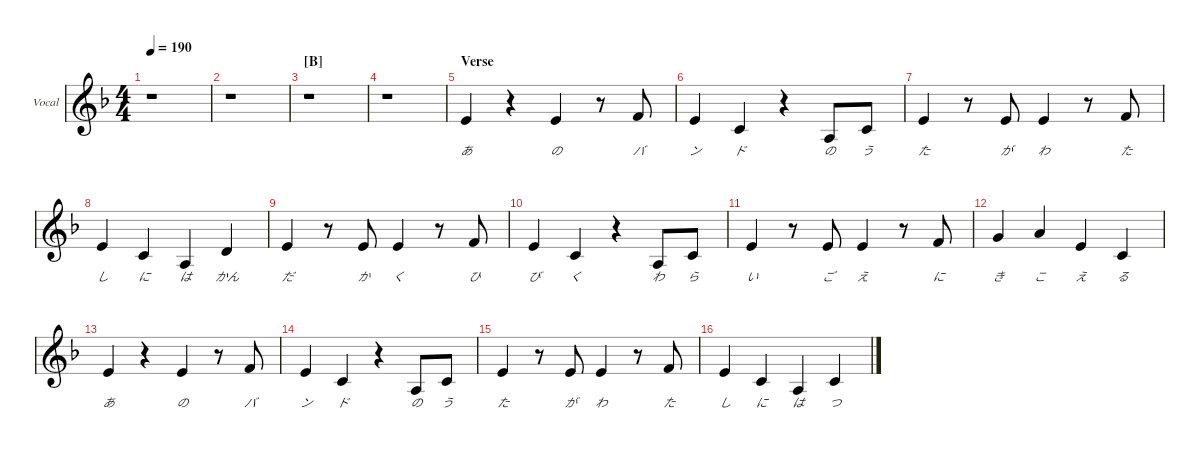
\defaultSystemsLayout 4
\hideDynamics
\bracketExtendMode nobrackets
\firstSystemTrackNameOrientation horizontal
\track ("Vocal" "Vocal") {defaultSystemsLayout 4 instrument lead7fifths}
\staff {score}
\tuning (E4 B3 G3 D3 A2 E2)
\ts (4 4)
\tempo 190
\clef g2
\ks dminor
r.1{dy f} |
r.1 |
\section ("B" "")
r.1 |
r.1 |
\section ("" "Verse")
0.1{acc forcenatural}.4{lyrics (0 "あ") lyrics (1 "") lyrics (2 "") lyrics (3 "") lyrics (4 "")} r.4 0.1{acc forcenatural}.4{lyrics (0 "の") lyrics (1 "") lyrics (2 "") lyrics (3 "") lyrics (4 "")} r.8 1.1{acc forcenatural}.8{lyrics (0 "バ") lyrics (1 "") lyrics (2 "") lyrics (3 "") lyrics (4 "")} |
0.1{acc forcenatural}.4{lyrics (0 "ン") lyrics (1 "") lyrics (2 "") lyrics (3 "") lyrics (4 "")} 1.2{acc forcenatural}.4{lyrics (0 "ド") lyrics (1 "") lyrics (2 "") lyrics (3 "") lyrics (4 "")} r.4 2.3{acc forcenatural}.8{lyrics (0 "の") lyrics (1 "") lyrics (2 "") lyrics (3 "") lyrics (4 "")} 1.2{acc forcenatural}.8{lyrics (0 "う") lyrics (1 "") lyrics (2 "") lyrics (3 "") lyrics (4 "")} |
0.1{acc forcenatural}.4{lyrics (0 "た") lyrics (1 "") lyrics (2 "") lyrics (3 "") lyrics (4 "")} r.8 0.1{acc forcenatural}.8{lyrics (0 "が") lyrics (1 "") lyrics (2 "") lyrics (3 "") lyrics (4 "")} 0.1{acc forcenatural}.4{lyrics (0 "わ") lyrics (1 "") lyrics (2 "") lyrics (3 "") lyrics (4 "")} r.8 1.1{acc forcenatural}.8{lyrics (0 "た") lyrics (1 "") lyrics (2 "") lyrics (3 "") lyrics (4 "")} |
0.1{acc forcenatural}.4{lyrics (0 "し") lyrics (1 "") lyrics (2 "") lyrics (3 "") lyrics (4 "")} 1.2{acc forcenatural}.4{lyrics (0 "に") lyrics (1 "") lyrics (2 "") lyrics (3 "") lyrics (4 "")} 2.3{acc forcenatural}.4{lyrics (0 "は") lyrics (1 "") lyrics (2 "") lyrics (3 "") lyrics (4 "")} 3.2{acc forcenatural}.4{lyrics (0 "かん") lyrics (1 "") lyrics (2 "") lyrics (3 "") lyrics (4 "")} |
0.1{acc forcenatural}.4{lyrics (0 "だ") lyrics (1 "") lyrics (2 "") lyrics (3 "") lyrics (4 "")} r.8 0.1{acc forcenatural}.8{lyrics (0 "か") lyrics (1 "") lyrics (2 "") lyrics (3 "") lyrics (4 "")} 0.1{acc forcenatural}.4{lyrics (0 "く") lyrics (1 "") lyrics (2 "") lyrics (3 "") lyrics (4 "")} r.8 1.1{acc forcenatural}.8{lyrics (0 "ひ") lyrics (1 "") lyrics (2 "") lyrics (3 "") lyrics (4 "")} |
0.1{acc forcenatural}.4{lyrics (0 "び") lyrics (1 "") lyrics (2 "") lyrics (3 "") lyrics (4 "")} 1.2{acc forcenatural}.4{lyrics (0 "く") lyrics (1 "") lyrics (2 "") lyrics (3 "") lyrics (4 "")} r.4 2.3{acc forcenatural}.8{lyrics (0 "わ") lyrics (1 "") lyrics (2 "") lyrics (3 "") lyrics (4 "")} 1.2{acc forcenatural}.8{lyrics (0 "ら") lyrics (1 "") lyrics (2 "") lyrics (3 "") lyrics (4 "")} |
0.1{acc forcenatural}.4{lyrics (0 "い") lyrics (1 "") lyrics (2 "") lyrics (3 "") lyrics (4 "")} r.8 0.1{acc forcenatural}.8{lyrics (0 "ご") lyrics (1 "") lyrics (2 "") lyrics (3 "") lyrics (4 "")} 0.1{acc forcenatural}.4{lyrics (0 "え") lyrics (1 "") lyrics (2 "") lyrics (3 "") lyrics (4 "")} r.8 1.1{acc forcenatural}.8{lyrics (0 "に") lyrics (1 "") lyrics (2 "") lyrics (3 "") lyrics (4 "")} |
3.1{acc forcenatural}.4{lyrics (0 "き") lyrics (1 "") lyrics (2 "") lyrics (3 "") lyrics (4 "")} 5.1{acc forcenatural}.4{lyrics (0 "こ") lyrics (1 "") lyrics (2 "") lyrics (3 "") lyrics (4 "")} 0.1{acc forcenatural}.4{lyrics (0 "え") lyrics (1 "") lyrics (2 "") lyrics (3 "") lyrics (4 "")} 1.2{acc forcenatural}.4{lyrics (0 "る") lyrics (1 "") lyrics (2 "") lyrics (3 "") lyrics (4 "")} |
0.1{acc forcenatural}.4{lyrics (0 "あ") lyrics (1 "") lyrics (2 "") lyrics (3 "") lyrics (4 "")} r.4 0.1{acc forcenatural}.4{lyrics (0 "の") lyrics (1 "") lyrics (2 "") lyrics (3 "") lyrics (4 "")} r.8 1.1{acc forcenatural}.8{lyrics (0 "バ") lyrics (1 "") lyrics (2 "") lyrics (3 "") lyrics (4 "")} |
0.1{acc forcenatural}.4{lyrics (0 "ン") lyrics (1 "") lyrics (2 "") lyrics (3 "") lyrics (4 "")} 1.2{acc forcenatural}.4{lyrics (0 "ド") lyrics (1 "") lyrics (2 "") lyrics (3 "") lyrics (4 "")} r.4 2.3{acc forcenatural}.8{lyrics (0 "の") lyrics (1 "") lyrics (2 "") lyrics (3 "") lyrics (4 "")} 1.2{acc forcenatural}.8{lyrics (0 "う") lyrics (1 "") lyrics (2 "") lyrics (3 "") lyrics (4 "")} |
0.1{acc forcenatural}.4{lyrics (0 "た") lyrics (1 "") lyrics (2 "") lyrics (3 "") lyrics (4 "")} r.8 0.1{acc forcenatural}.8{lyrics (0 "が") lyrics (1 "") lyrics (2 "") lyrics (3 "") lyrics (4 "")} 0.1{acc forcenatural}.4{lyrics (0 "わ") lyrics (1 "") lyrics (2 "") lyrics (3 "") lyrics (4 "")} r.8 1.1{acc forcenatural}.8{lyrics (0 "た") lyrics (1 "") lyrics (2 "") lyrics (3 "") lyrics (4 "")} |
0.1{acc forcenatural}.4{lyrics (0 "し") lyrics (1 "") lyrics (2 "") lyrics (3 "") lyrics (4 "")} 1.2{acc forcenatural}.4{lyrics (0 "に") lyrics (1 "") lyrics (2 "") lyrics (3 "") lyrics (4 "")} 2.3{acc forcenatural}.4{lyrics (0 "は") lyrics (1 "") lyrics (2 "") lyrics (3 "") lyrics (4 "")} 1.2{acc forcenatural}.4{lyrics (0 "つ") lyrics (1 "") lyrics (2 "") lyrics (3 "") lyrics (4 "")}
